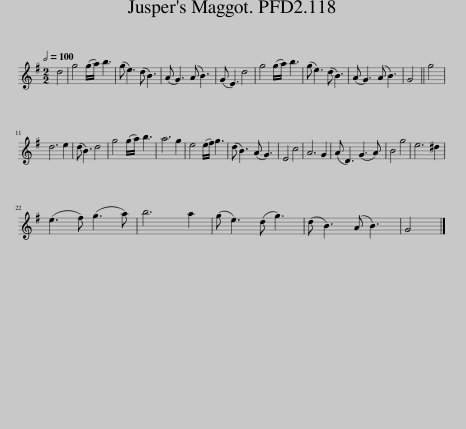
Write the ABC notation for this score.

X:1
L:1/8
Q:1/2=100
M:2/2
I:linebreak $
K:G
V:1 treble
V:1
 d4 | g4 (g/a/) b3 | (g e3) (d B3) | (A G3) (A B3) | (G E3) d4 | %5
 g4 (g/a/) b3 | (g e3) (d B3) | (A G3) (A B3) | G4 || g4 |$ %10
 d6 e2 | (d B3) d4 | g4 (g/a/) b3 | a6 g2 | e4 (e/f/) g3 | %15
 (d B3) (A G3) | E4 c4 | A6 G2 | (A D3) (G3 A) | B4 g4 | %20
 e6 ^d2 |$ (e3 f) (g3 a) | b6 a2 | (g e3) (d g3) | (d B3) (A B3) | %25
 G4 |] %26
